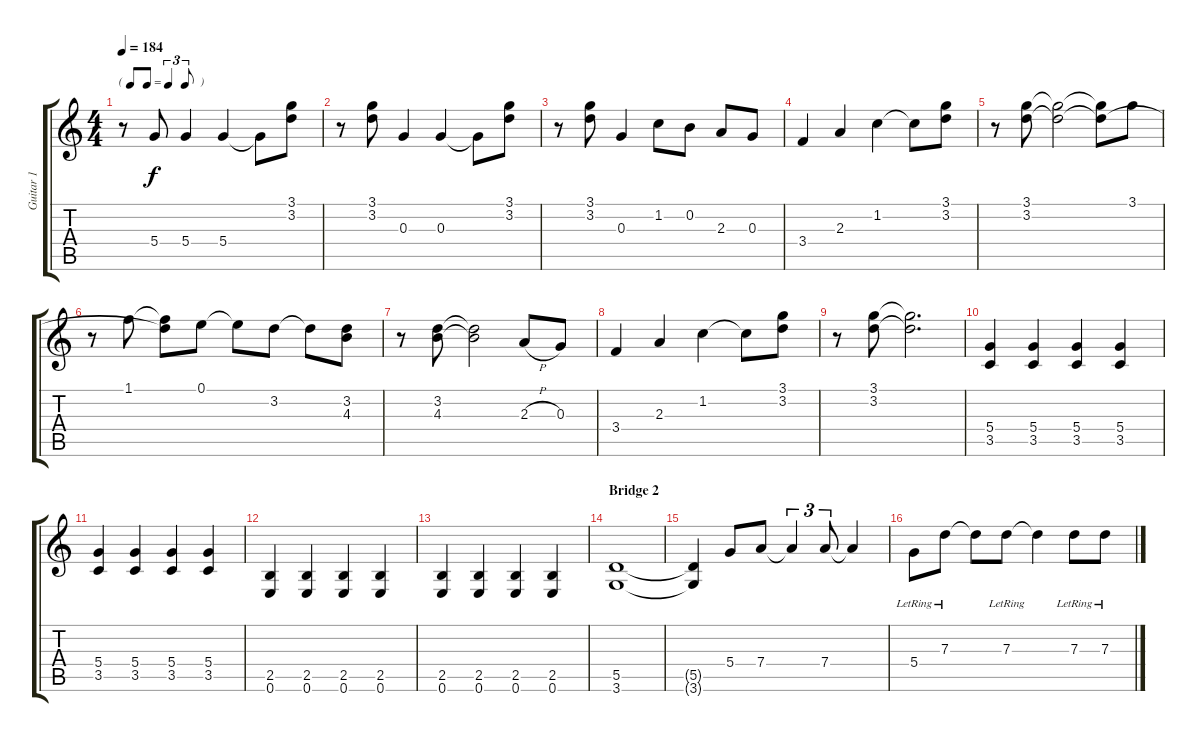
\track ("Guitar 1" "Guitar 1") {instrument electricguitarjazz}
\staff {score tabs}
\tuning (E4 B3 G3 D3 A2 E2) {hide}
\ts (4 4)
\tf triplet8th
\tempo 184
\clef g2
\ks c
r.8{dy f} 5.4.8 5.4.4 5.4.4 5.4{t}.8 (3.1 3.2).8 |
r.8 (3.1 3.2).8 0.3.4 0.3.4 0.3{t}.8 (3.1 3.2).8 |
r.8 (3.1 3.2).8 0.3.4 1.2.8 0.2.8 2.3.8 0.3.8 |
3.4.4 2.3.4 1.2.4 1.2{t}.8 (3.1 3.2).8 |
r.8 (3.1 3.2).8 (3.1{t} 3.2{t}).2 (3.1{t} 3.2{t}).8 3.1.8 |
r.8 1.1.8 (1.1{t} 3.2{t}).8 0.1.8 0.1{t}.8 3.2.8 3.2{t}.8 (3.2 4.3).8 |
r.8 (3.2 4.3).8 (3.2{t} 4.3{t}).2 2.3{h}.8 0.3.8 |
3.4.4 2.3.4 1.2.4 1.2{t}.8 (3.1 3.2).8 |
r.8 (3.1 3.2).8 (3.1{t} 3.2{t}).2{d} |
(5.4 3.5).4 (5.4 3.5).4 (5.4 3.5).4 (5.4 3.5).4 |
(5.4 3.5).4 (5.4 3.5).4 (5.4 3.5).4 (5.4 3.5).4 |
(2.5 0.6).4{volume 10} (2.5 0.6).4 (2.5 0.6).4 (2.5 0.6).4 |
(2.5 0.6).4 (2.5 0.6).4 (2.5 0.6).4 (2.5 0.6).4 |
\section ("" "Bridge 2")
(5.5 3.6).1{volume 8} |
(5.5{t} 3.6{t}).4 5.4.8 7.4.8 7.4{t}.4{tu (3 2)} 7.4.8{tu (3 2)} 7.4{t}.4 |
5.4{lr}.8 7.3{lr}.8 7.3{t}.8 7.3{lr}.8 7.3{t}.4 7.3{lr}.8 7.3{lr}.8
